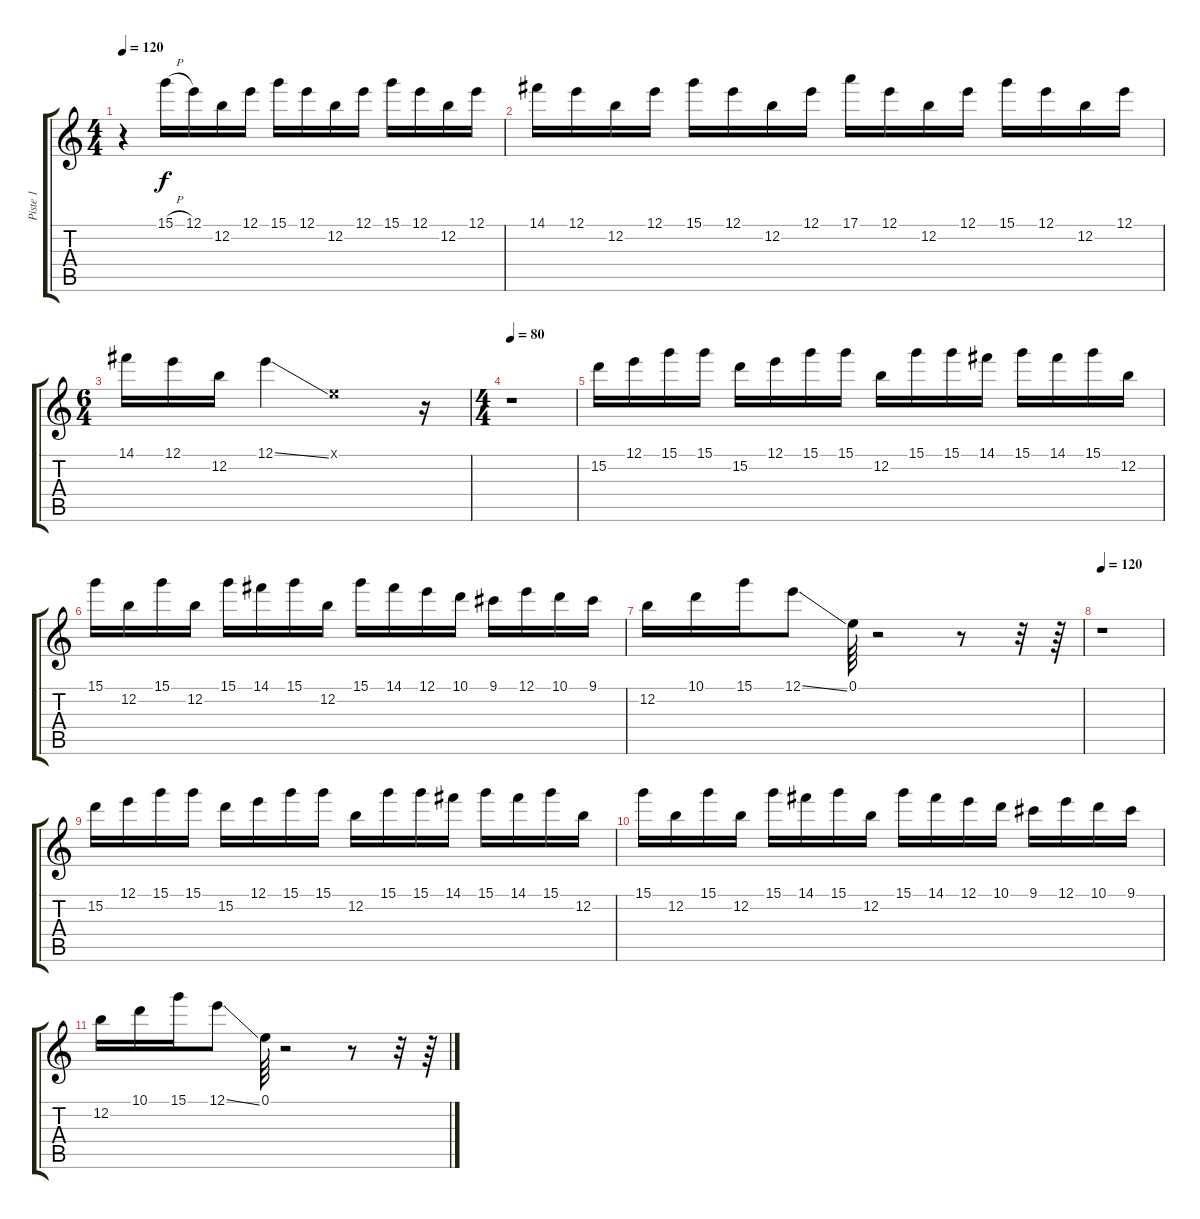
\track ("Piste 1" "Piste 1") {instrument distortionguitar}
\staff {score tabs}
\tuning (E4 B3 G3 D3 A2 E2) {hide}
\ts (4 4)
\tempo 120
\clef g2
\ks c
r.4{dy f instrument distortionguitar} 15.1{h}.16 12.1.16 12.2.16 12.1.16 15.1.16 12.1.16 12.2.16 12.1.16 15.1.16 12.1.16 12.2.16 12.1.16 |
14.1.16 12.1.16 12.2.16 12.1.16 15.1.16 12.1.16 12.2.16 12.1.16 17.1.16 12.1.16 12.2.16 12.1.16 15.1.16 12.1.16 12.2.16 12.1.16 |
\ts (6 4)
14.1.16 12.1.16 12.2.16 12.1{ss}.4 0.1{x}.1 r.16 |
\ts (4 4)
\tempo 80
r.1 |
15.2.16 12.1.16 15.1.16 15.1.16 15.2.16 12.1.16 15.1.16 15.1.16 12.2.16 15.1.16 15.1.16 14.1.16 15.1.16 14.1.16 15.1.16 12.2.16 |
15.1.16 12.2.16 15.1.16 12.2.16 15.1.16 14.1.16 15.1.16 12.2.16 15.1.16 14.1.16 12.1.16 10.1.16 9.1.16 12.1.16 10.1.16 9.1.16 |
12.2.16 10.1.16 15.1.16 12.1{ss}.8 0.1.64 r.2 r.8 r.32 r.64 |
\tempo 120
r.1 |
15.2.16 12.1.16 15.1.16 15.1.16 15.2.16 12.1.16 15.1.16 15.1.16 12.2.16 15.1.16 15.1.16 14.1.16 15.1.16 14.1.16 15.1.16 12.2.16 |
15.1.16 12.2.16 15.1.16 12.2.16 15.1.16 14.1.16 15.1.16 12.2.16 15.1.16 14.1.16 12.1.16 10.1.16 9.1.16 12.1.16 10.1.16 9.1.16 |
12.2.16 10.1.16 15.1.16 12.1{ss}.8 0.1.64 r.2 r.8 r.32 r.64
